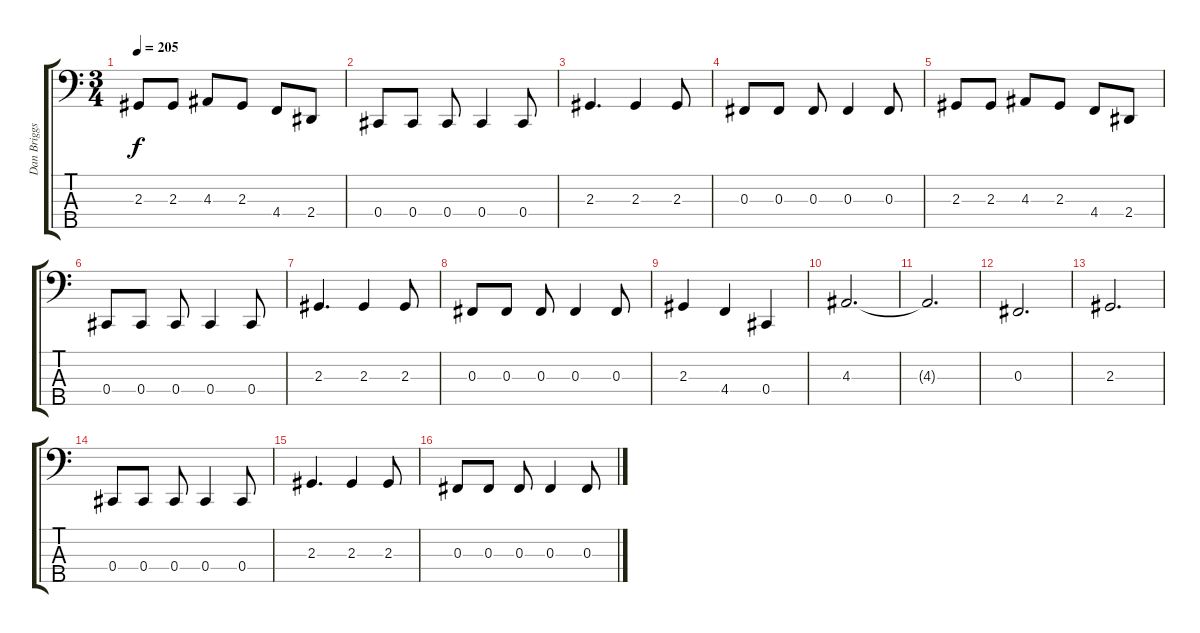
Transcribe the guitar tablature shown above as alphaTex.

\track ("Dan Briggs Bass" "Dan Briggs") {instrument electricbassfinger}
\staff {score tabs}
\tuning (E2 B1 Gb1 Db1 Ab0) {hide}
\ts (3 4)
\tempo 205
\clef f4
\ks c
2.3.8{dy f} 2.3.8 4.3.8 2.3.8 4.4.8 2.4.8 |
0.4.8 0.4.8 0.4.8 0.4.4 0.4.8 |
2.3.4{d} 2.3.4 2.3.8 |
0.3.8 0.3.8 0.3.8 0.3.4 0.3.8 |
2.3.8 2.3.8 4.3.8 2.3.8 4.4.8 2.4.8 |
0.4.8 0.4.8 0.4.8 0.4.4 0.4.8 |
2.3.4{d} 2.3.4 2.3.8 |
0.3.8 0.3.8 0.3.8 0.3.4 0.3.8 |
2.3.4 4.4.4 0.4.4 |
4.3.2{d} |
4.3{t}.2{d} |
0.3.2{d} |
2.3.2{d} |
0.4.8 0.4.8 0.4.8 0.4.4 0.4.8 |
2.3.4{d} 2.3.4 2.3.8 |
0.3.8 0.3.8 0.3.8 0.3.4 0.3.8
